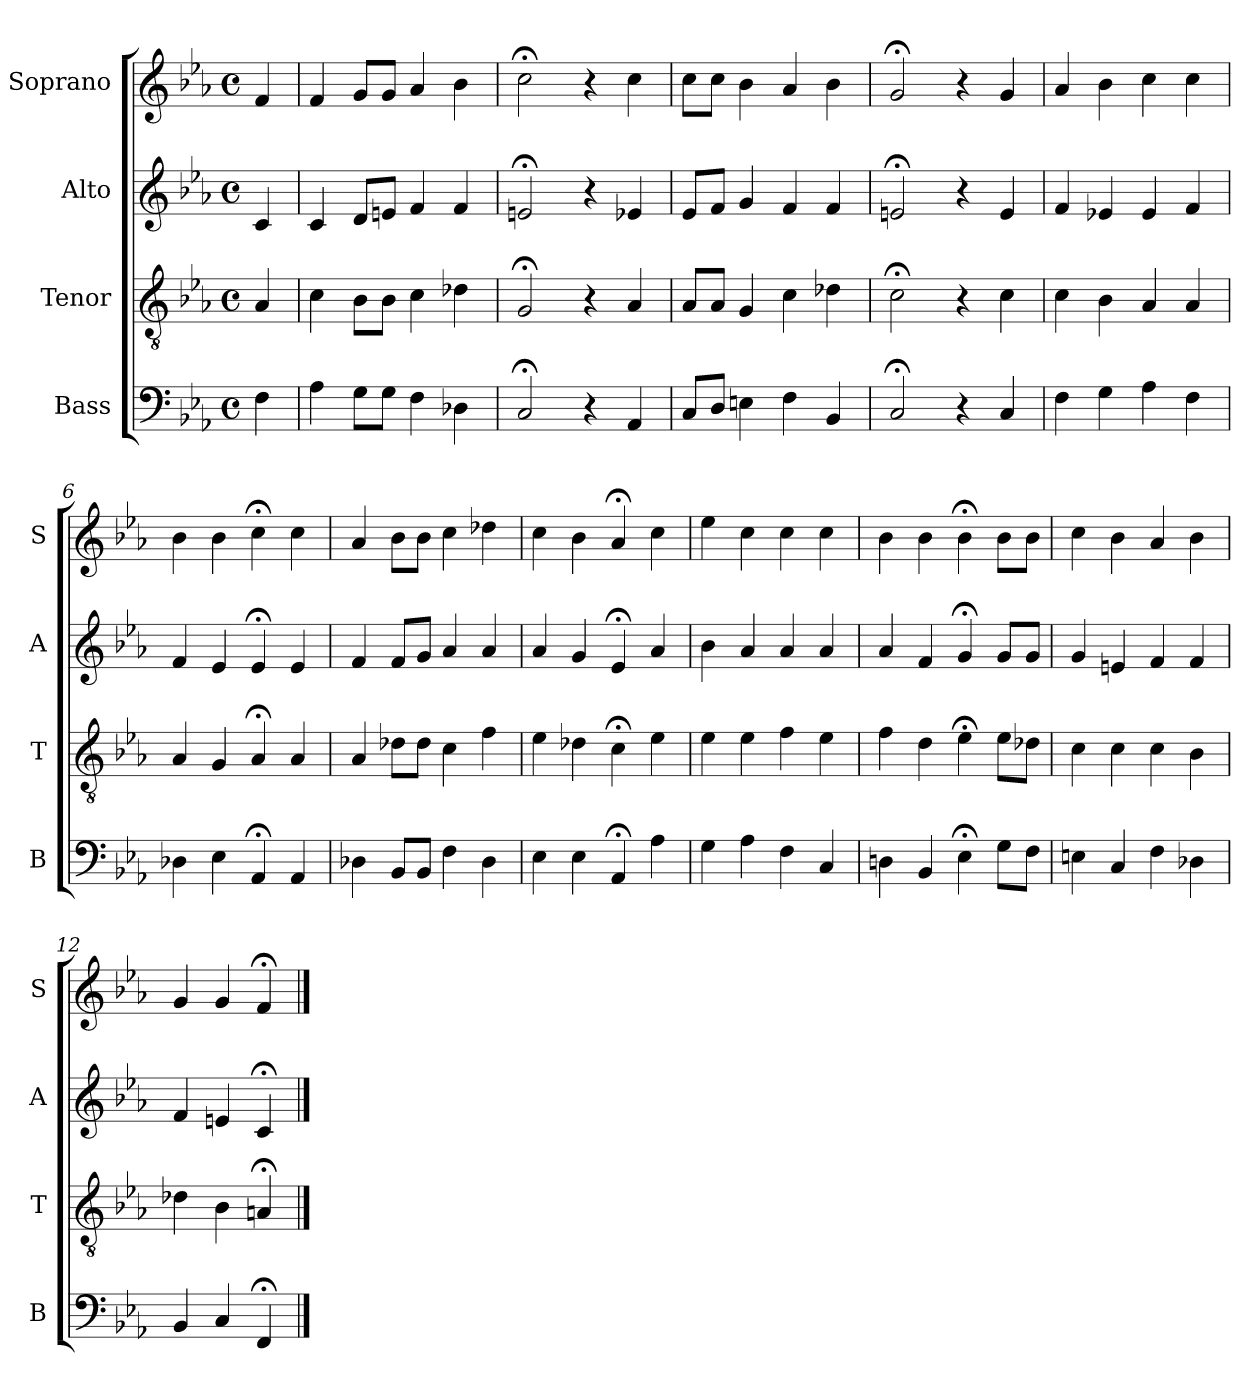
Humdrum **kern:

**kern	**kern	**kern	**kern
*part4	*part3	*part2	*part1
*staff4	*staff3	*staff2	*staff1
*I"Bass	*I"Tenor	*I"Alto	*I"Soprano
*I'B	*I'T	*I'A	*I'S
*clefF4	*clefGv2	*clefG2	*clefG2
*k[b-e-a-]	*k[b-e-a-]	*k[b-e-a-]	*k[b-e-a-]
*F:dor	*F:dor	*F:dor	*F:dor
*M4/4	*M4/4	*M4/4	*M4/4
*met(c)	*met(c)	*met(c)	*met(c)
*MM100	*MM100	*MM100	*MM100
=	=	=	=
4F	4A-	4c	4f
=1	=1	=1	=1
4A-	4c	4c	4f
8GL	8B-L	8dL	8gL
8GJ	8B-J	8enJ	8gJ
4F	4c	4f	4a-
4D-X	4d-X	4f	4b-
=2	=2	=2	=2
2C;<	2G;<	2en;<	2cc;<
4r	4r	4r	4r
4AA-	4A-	4e-X	4cc
=3	=3	=3	=3
8CL	8A-L	8e-L	8ccL
8DJ	8A-J	8fJ	8ccJ
4En	4G	4g	4b-
4F	4c	4f	4a-
4BB-	4d-X	4f	4b-
=4	=4	=4	=4
2C;<	2c;<	2en;<	2g;<
4r	4r	4r	4r
4C	4c	4e	4g
=5	=5	=5	=5
4F	4c	4f	4a-
4G	4B-	4e-X	4b-
4A-	4A-	4e-	4cc
4F	4A-	4f	4cc
=6	=6	=6	=6
4D-X	4A-	4f	4b-
4E-	4G	4e-	4b-
4AA-;<	4A-;<	4e-;<	4cc;<
4AA-	4A-	4e-	4cc
=7	=7	=7	=7
4D-X	4A-	4f	4a-
8BB-L	8d-XL	8fL	8b-L
8BB-J	8d-J	8gJ	8b-J
4F	4c	4a-	4cc
4D-	4f	4a-	4dd-X
=8	=8	=8	=8
4E-	4e-	4a-	4cc
4E-	4d-X	4g	4b-
4AA-;<	4c;<	4e-;<	4a-;<
4A-	4e-	4a-	4cc
=9	=9	=9	=9
4G	4e-	4b-	4ee-
4A-	4e-	4a-	4cc
4F	4f	4a-	4cc
4C	4e-	4a-	4cc
=10	=10	=10	=10
4Dn	4f	4a-	4b-
4BB-	4d	4f	4b-
4E-;<	4e-;<	4g;<	4b-;<
8GL	8e-L	8gL	8b-L
8FJ	8d-XJ	8gJ	8b-J
=11	=11	=11	=11
4En	4c	4g	4cc
4C	4c	4en	4b-
4F	4c	4f	4a-
4D-X	4B-	4f	4b-
=12	=12	=12	=12
4BB-	4d-X	4f	4g
4C	4B-	4en	4g
4FF;<	4An;<	4c;<	4f;<
==	==	==	==
*-	*-	*-	*-
